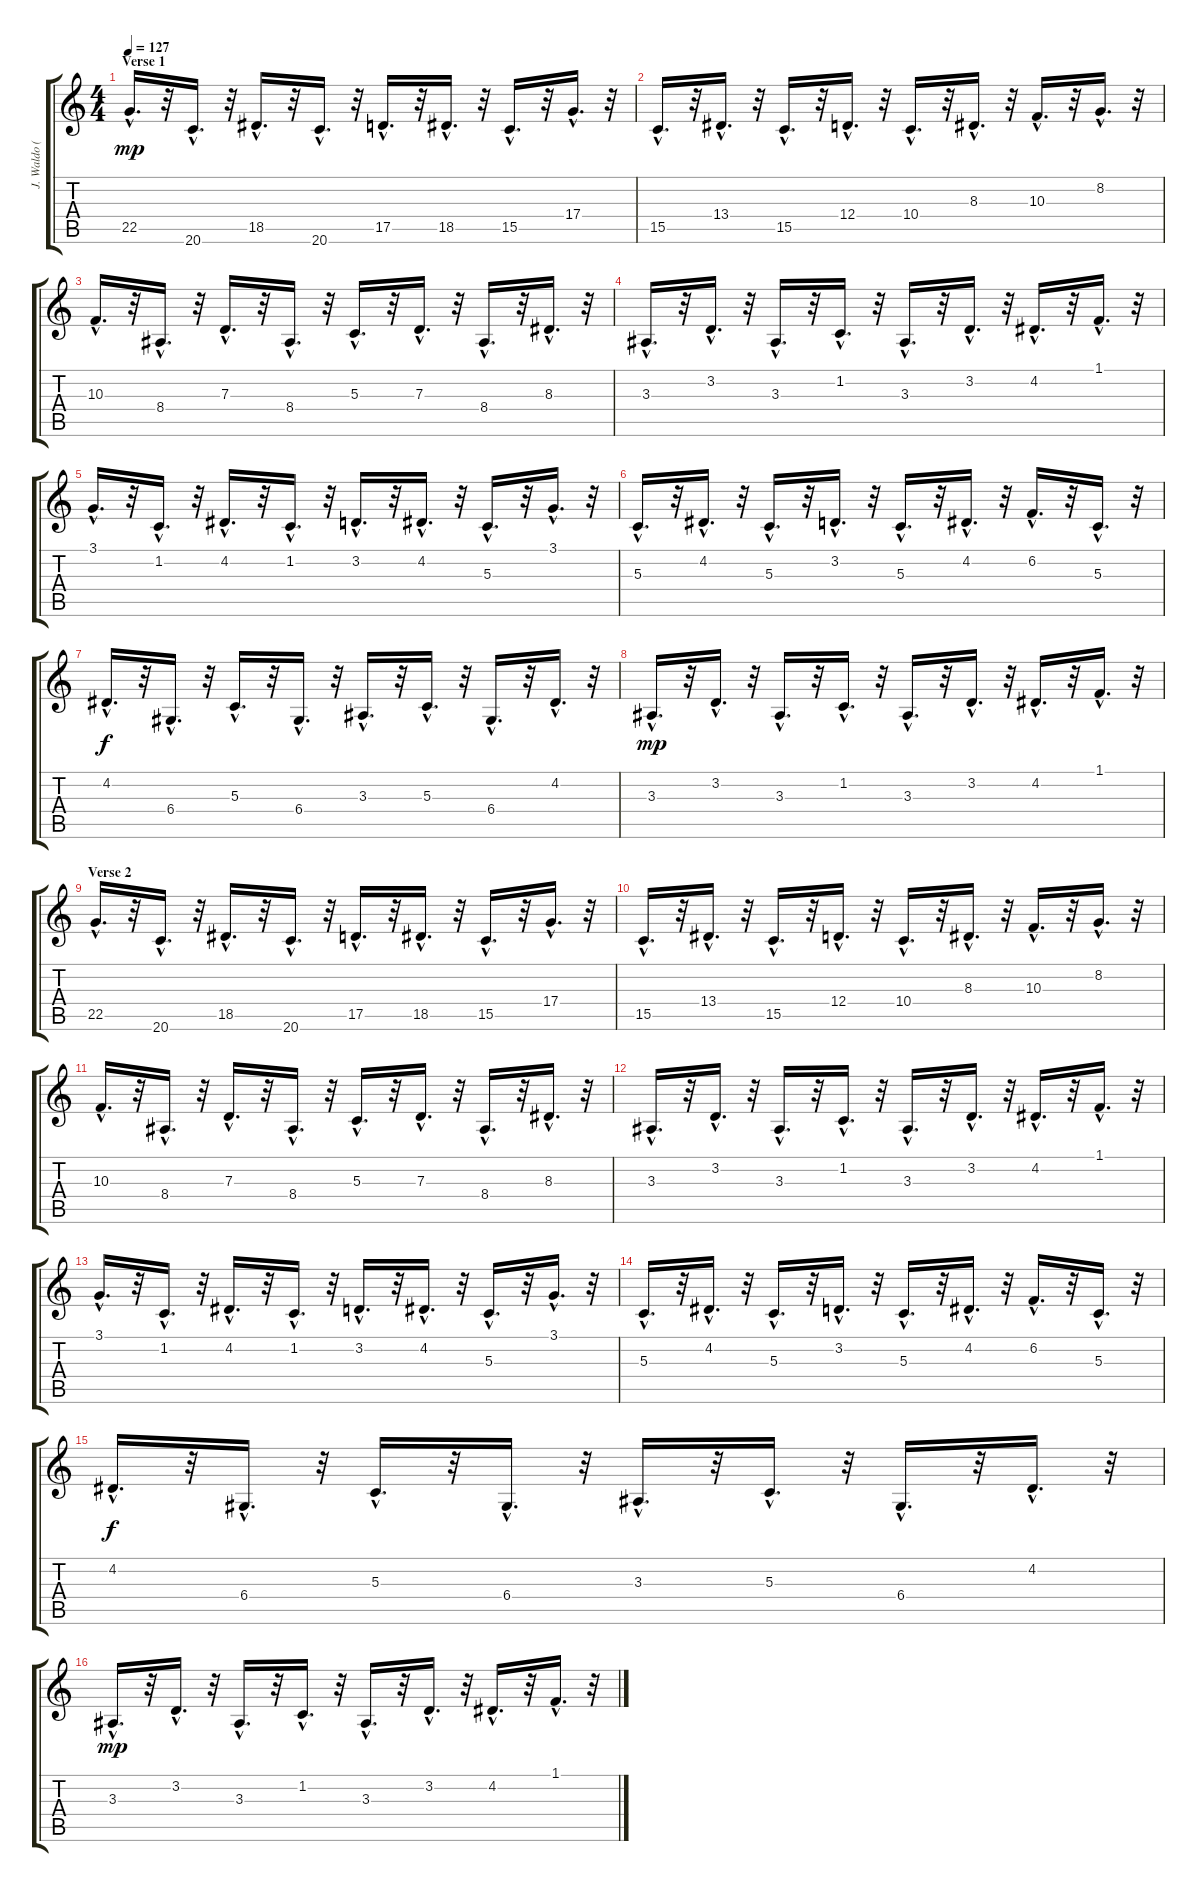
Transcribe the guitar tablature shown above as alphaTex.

\track ("J. Waldo (Left)" "J. Waldo (") {instrument reedorgan}
\staff {score tabs}
\tuning (E4 B3 G3 D3 A2 E2) {hide}
\ts (4 4)
\section ("" "Verse 1")
\tempo 127
\clef g2
\ks c
22.5{hac}.16{d dy mp volume 8} r.32 20.6{hac}.16{d} r.32 18.5{hac}.16{d} r.32 20.6{hac}.16{d} r.32 17.5{hac}.16{d} r.32 18.5{hac}.16{d} r.32 15.5{hac}.16{d} r.32 17.4{hac}.16{d} r.32 |
15.5{hac}.16{d} r.32 13.4{hac}.16{d} r.32 15.5{hac}.16{d} r.32 12.4{hac}.16{d} r.32 10.4{hac}.16{d} r.32 8.3{hac}.16{d} r.32 10.3{hac}.16{d} r.32 8.2{hac}.16{d} r.32 |
10.3{hac}.16{d} r.32 8.4{hac}.16{d} r.32 7.3{hac}.16{d} r.32 8.4{hac}.16{d} r.32 5.3{hac}.16{d} r.32 7.3{hac}.16{d} r.32 8.4{hac}.16{d} r.32 8.3{hac}.16{d} r.32 |
3.3{hac}.16{d} r.32 3.2{hac}.16{d} r.32 3.3{hac}.16{d} r.32 1.2{hac}.16{d} r.32 3.3{hac}.16{d} r.32 3.2{hac}.16{d} r.32 4.2{hac}.16{d} r.32 1.1{hac}.16{d} r.32 |
3.1{hac}.16{d} r.32 1.2{hac}.16{d} r.32 4.2{hac}.16{d} r.32 1.2{hac}.16{d} r.32 3.2{hac}.16{d} r.32 4.2{hac}.16{d} r.32 5.3{hac}.16{d} r.32 3.1{hac}.16{d} r.32 |
5.3{hac}.16{d} r.32 4.2{hac}.16{d} r.32 5.3{hac}.16{d} r.32 3.2{hac}.16{d} r.32 5.3{hac}.16{d} r.32 4.2{hac}.16{d} r.32 6.2{hac}.16{d} r.32 5.3{hac}.16{d} r.32 |
4.2{hac}.16{d dy f} r.32 6.4{hac}.16{d} r.32 5.3{hac}.16{d} r.32 6.4{hac}.16{d} r.32 3.3{hac}.16{d} r.32 5.3{hac}.16{d} r.32 6.4{hac}.16{d} r.32 4.2{hac}.16{d} r.32 |
3.3{hac}.16{d dy mp} r.32 3.2{hac}.16{d} r.32 3.3{hac}.16{d} r.32 1.2{hac}.16{d} r.32 3.3{hac}.16{d} r.32 3.2{hac}.16{d} r.32 4.2{hac}.16{d} r.32 1.1{hac}.16{d} r.32 |
\section ("" "Verse 2")
22.5{hac}.16{d} r.32 20.6{hac}.16{d} r.32 18.5{hac}.16{d} r.32 20.6{hac}.16{d} r.32 17.5{hac}.16{d} r.32 18.5{hac}.16{d} r.32 15.5{hac}.16{d} r.32 17.4{hac}.16{d} r.32 |
15.5{hac}.16{d} r.32 13.4{hac}.16{d} r.32 15.5{hac}.16{d} r.32 12.4{hac}.16{d} r.32 10.4{hac}.16{d} r.32 8.3{hac}.16{d} r.32 10.3{hac}.16{d} r.32 8.2{hac}.16{d} r.32 |
10.3{hac}.16{d} r.32 8.4{hac}.16{d} r.32 7.3{hac}.16{d} r.32 8.4{hac}.16{d} r.32 5.3{hac}.16{d} r.32 7.3{hac}.16{d} r.32 8.4{hac}.16{d} r.32 8.3{hac}.16{d} r.32 |
3.3{hac}.16{d} r.32 3.2{hac}.16{d} r.32 3.3{hac}.16{d} r.32 1.2{hac}.16{d} r.32 3.3{hac}.16{d} r.32 3.2{hac}.16{d} r.32 4.2{hac}.16{d} r.32 1.1{hac}.16{d} r.32 |
3.1{hac}.16{d} r.32 1.2{hac}.16{d} r.32 4.2{hac}.16{d} r.32 1.2{hac}.16{d} r.32 3.2{hac}.16{d} r.32 4.2{hac}.16{d} r.32 5.3{hac}.16{d} r.32 3.1{hac}.16{d} r.32 |
5.3{hac}.16{d} r.32 4.2{hac}.16{d} r.32 5.3{hac}.16{d} r.32 3.2{hac}.16{d} r.32 5.3{hac}.16{d} r.32 4.2{hac}.16{d} r.32 6.2{hac}.16{d} r.32 5.3{hac}.16{d} r.32 |
4.2{hac}.16{d dy f} r.32 6.4{hac}.16{d} r.32 5.3{hac}.16{d} r.32 6.4{hac}.16{d} r.32 3.3{hac}.16{d} r.32 5.3{hac}.16{d} r.32 6.4{hac}.16{d} r.32 4.2{hac}.16{d} r.32 |
3.3{hac}.16{d dy mp} r.32 3.2{hac}.16{d} r.32 3.3{hac}.16{d} r.32 1.2{hac}.16{d} r.32 3.3{hac}.16{d} r.32 3.2{hac}.16{d} r.32 4.2{hac}.16{d} r.32 1.1{hac}.16{d} r.32
